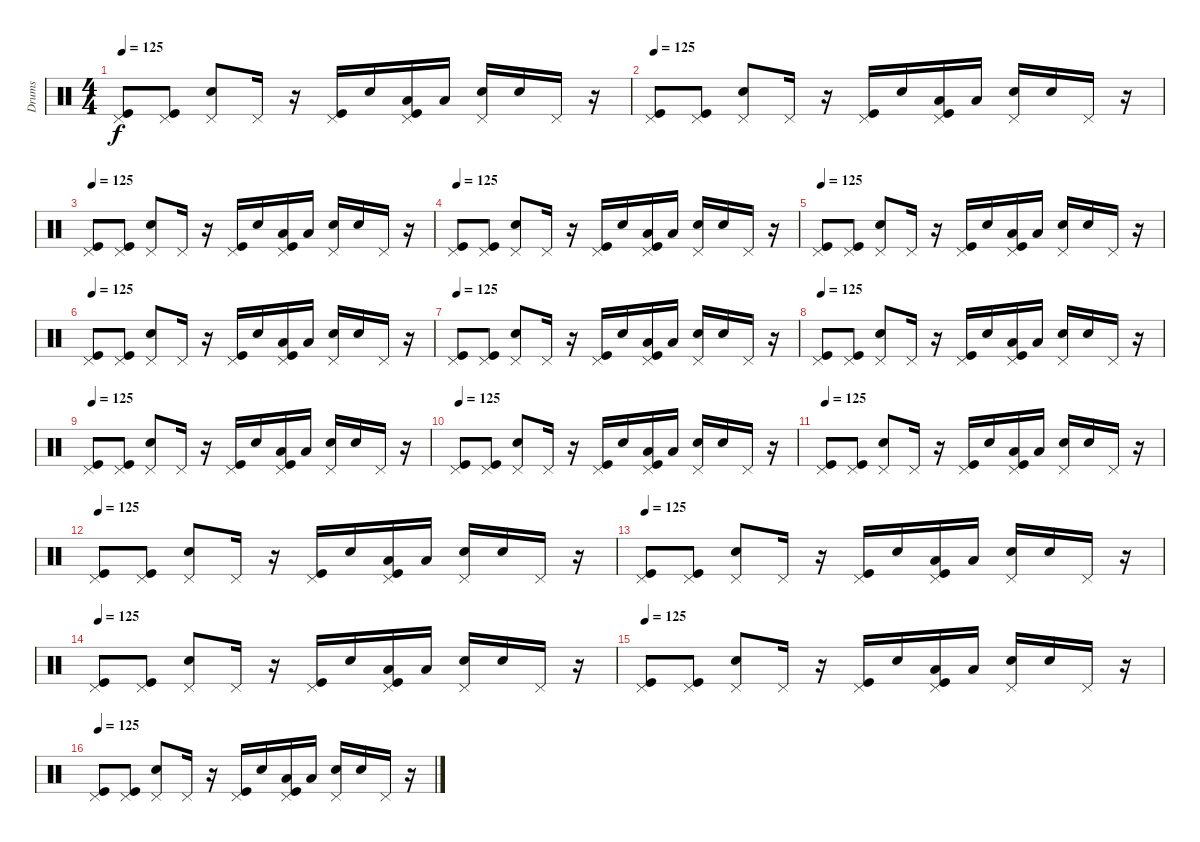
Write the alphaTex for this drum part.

\track ("Drums" "Drums") {instrument percussion}
\staff {score}
\articulation defaults
\ts (4 4)
\tempo 125
\clef neutral
\ks c
("Pedal Hi-Hat (hit)" "Kick (hit)").8{dy f volume 16} ("Pedal Hi-Hat (hit)" "Kick (hit)").8 ("Pedal Hi-Hat (hit)" "Snare (hit) 2").8 "Pedal Hi-Hat (hit)".16 r.16 ("Pedal Hi-Hat (hit)" "Kick (hit)").16 "Snare (hit) 2".16 ("Pedal Hi-Hat (hit)" "Low Tom (hit)" "Kick (hit)").16 "Low Tom (hit)".16 ("Pedal Hi-Hat (hit)" "Snare (hit) 2").16 "Snare (hit) 2".16 "Pedal Hi-Hat (hit)".16 r.16 |
\tempo 125
("Pedal Hi-Hat (hit)" "Kick (hit)").8{volume 16} ("Pedal Hi-Hat (hit)" "Kick (hit)").8 ("Pedal Hi-Hat (hit)" "Snare (hit) 2").8 "Pedal Hi-Hat (hit)".16 r.16 ("Pedal Hi-Hat (hit)" "Kick (hit)").16 "Snare (hit) 2".16 ("Pedal Hi-Hat (hit)" "Low Tom (hit)" "Kick (hit)").16 "Low Tom (hit)".16 ("Pedal Hi-Hat (hit)" "Snare (hit) 2").16 "Snare (hit) 2".16 "Pedal Hi-Hat (hit)".16 r.16 |
\tempo 125
("Pedal Hi-Hat (hit)" "Kick (hit)").8{volume 16} ("Pedal Hi-Hat (hit)" "Kick (hit)").8 ("Pedal Hi-Hat (hit)" "Snare (hit) 2").8 "Pedal Hi-Hat (hit)".16 r.16 ("Pedal Hi-Hat (hit)" "Kick (hit)").16 "Snare (hit) 2".16 ("Pedal Hi-Hat (hit)" "Low Tom (hit)" "Kick (hit)").16 "Low Tom (hit)".16 ("Pedal Hi-Hat (hit)" "Snare (hit) 2").16 "Snare (hit) 2".16 "Pedal Hi-Hat (hit)".16 r.16 |
\tempo 125
("Pedal Hi-Hat (hit)" "Kick (hit)").8 ("Pedal Hi-Hat (hit)" "Kick (hit)").8 ("Pedal Hi-Hat (hit)" "Snare (hit) 2").8 "Pedal Hi-Hat (hit)".16 r.16 ("Pedal Hi-Hat (hit)" "Kick (hit)").16 "Snare (hit) 2".16 ("Pedal Hi-Hat (hit)" "Low Tom (hit)" "Kick (hit)").16 "Low Tom (hit)".16 ("Pedal Hi-Hat (hit)" "Snare (hit) 2").16 "Snare (hit) 2".16 "Pedal Hi-Hat (hit)".16 r.16 |
\tempo 125
("Pedal Hi-Hat (hit)" "Kick (hit)").8{volume 16} ("Pedal Hi-Hat (hit)" "Kick (hit)").8 ("Pedal Hi-Hat (hit)" "Snare (hit) 2").8 "Pedal Hi-Hat (hit)".16 r.16 ("Pedal Hi-Hat (hit)" "Kick (hit)").16 "Snare (hit) 2".16 ("Pedal Hi-Hat (hit)" "Low Tom (hit)" "Kick (hit)").16 "Low Tom (hit)".16 ("Pedal Hi-Hat (hit)" "Snare (hit) 2").16 "Snare (hit) 2".16 "Pedal Hi-Hat (hit)".16 r.16 |
\tempo 125
("Pedal Hi-Hat (hit)" "Kick (hit)").8{volume 16} ("Pedal Hi-Hat (hit)" "Kick (hit)").8 ("Pedal Hi-Hat (hit)" "Snare (hit) 2").8 "Pedal Hi-Hat (hit)".16 r.16 ("Pedal Hi-Hat (hit)" "Kick (hit)").16 "Snare (hit) 2".16 ("Pedal Hi-Hat (hit)" "Low Tom (hit)" "Kick (hit)").16 "Low Tom (hit)".16 ("Pedal Hi-Hat (hit)" "Snare (hit) 2").16 "Snare (hit) 2".16 "Pedal Hi-Hat (hit)".16 r.16 |
\tempo 125
("Pedal Hi-Hat (hit)" "Kick (hit)").8{volume 16} ("Pedal Hi-Hat (hit)" "Kick (hit)").8 ("Pedal Hi-Hat (hit)" "Snare (hit) 2").8 "Pedal Hi-Hat (hit)".16 r.16 ("Pedal Hi-Hat (hit)" "Kick (hit)").16 "Snare (hit) 2".16 ("Pedal Hi-Hat (hit)" "Low Tom (hit)" "Kick (hit)").16 "Low Tom (hit)".16 ("Pedal Hi-Hat (hit)" "Snare (hit) 2").16 "Snare (hit) 2".16 "Pedal Hi-Hat (hit)".16 r.16 |
\tempo 125
("Pedal Hi-Hat (hit)" "Kick (hit)").8{volume 16} ("Pedal Hi-Hat (hit)" "Kick (hit)").8 ("Pedal Hi-Hat (hit)" "Snare (hit) 2").8 "Pedal Hi-Hat (hit)".16 r.16 ("Pedal Hi-Hat (hit)" "Kick (hit)").16 "Snare (hit) 2".16 ("Pedal Hi-Hat (hit)" "Low Tom (hit)" "Kick (hit)").16 "Low Tom (hit)".16 ("Pedal Hi-Hat (hit)" "Snare (hit) 2").16 "Snare (hit) 2".16 "Pedal Hi-Hat (hit)".16 r.16 |
\tempo 125
("Pedal Hi-Hat (hit)" "Kick (hit)").8{volume 16} ("Pedal Hi-Hat (hit)" "Kick (hit)").8 ("Pedal Hi-Hat (hit)" "Snare (hit) 2").8 "Pedal Hi-Hat (hit)".16 r.16 ("Pedal Hi-Hat (hit)" "Kick (hit)").16 "Snare (hit) 2".16 ("Pedal Hi-Hat (hit)" "Low Tom (hit)" "Kick (hit)").16 "Low Tom (hit)".16 ("Pedal Hi-Hat (hit)" "Snare (hit) 2").16 "Snare (hit) 2".16 "Pedal Hi-Hat (hit)".16 r.16 |
\tempo 125
("Pedal Hi-Hat (hit)" "Kick (hit)").8{volume 16} ("Pedal Hi-Hat (hit)" "Kick (hit)").8 ("Pedal Hi-Hat (hit)" "Snare (hit) 2").8 "Pedal Hi-Hat (hit)".16 r.16 ("Pedal Hi-Hat (hit)" "Kick (hit)").16 "Snare (hit) 2".16 ("Pedal Hi-Hat (hit)" "Low Tom (hit)" "Kick (hit)").16 "Low Tom (hit)".16 ("Pedal Hi-Hat (hit)" "Snare (hit) 2").16 "Snare (hit) 2".16 "Pedal Hi-Hat (hit)".16 r.16 |
\tempo 125
("Pedal Hi-Hat (hit)" "Kick (hit)").8{volume 16} ("Pedal Hi-Hat (hit)" "Kick (hit)").8 ("Pedal Hi-Hat (hit)" "Snare (hit) 2").8 "Pedal Hi-Hat (hit)".16 r.16 ("Pedal Hi-Hat (hit)" "Kick (hit)").16 "Snare (hit) 2".16 ("Pedal Hi-Hat (hit)" "Low Tom (hit)" "Kick (hit)").16 "Low Tom (hit)".16 ("Pedal Hi-Hat (hit)" "Snare (hit) 2").16 "Snare (hit) 2".16 "Pedal Hi-Hat (hit)".16 r.16 |
\tempo 125
("Pedal Hi-Hat (hit)" "Kick (hit)").8{volume 16} ("Pedal Hi-Hat (hit)" "Kick (hit)").8 ("Pedal Hi-Hat (hit)" "Snare (hit) 2").8 "Pedal Hi-Hat (hit)".16 r.16 ("Pedal Hi-Hat (hit)" "Kick (hit)").16 "Snare (hit) 2".16 ("Pedal Hi-Hat (hit)" "Low Tom (hit)" "Kick (hit)").16 "Low Tom (hit)".16 ("Pedal Hi-Hat (hit)" "Snare (hit) 2").16 "Snare (hit) 2".16 "Pedal Hi-Hat (hit)".16 r.16 |
\tempo 125
("Pedal Hi-Hat (hit)" "Kick (hit)").8{volume 16} ("Pedal Hi-Hat (hit)" "Kick (hit)").8 ("Pedal Hi-Hat (hit)" "Snare (hit) 2").8 "Pedal Hi-Hat (hit)".16 r.16 ("Pedal Hi-Hat (hit)" "Kick (hit)").16 "Snare (hit) 2".16 ("Pedal Hi-Hat (hit)" "Low Tom (hit)" "Kick (hit)").16 "Low Tom (hit)".16 ("Pedal Hi-Hat (hit)" "Snare (hit) 2").16 "Snare (hit) 2".16 "Pedal Hi-Hat (hit)".16 r.16 |
\tempo 125
("Pedal Hi-Hat (hit)" "Kick (hit)").8 ("Pedal Hi-Hat (hit)" "Kick (hit)").8 ("Pedal Hi-Hat (hit)" "Snare (hit) 2").8 "Pedal Hi-Hat (hit)".16 r.16 ("Pedal Hi-Hat (hit)" "Kick (hit)").16 "Snare (hit) 2".16 ("Pedal Hi-Hat (hit)" "Low Tom (hit)" "Kick (hit)").16 "Low Tom (hit)".16 ("Pedal Hi-Hat (hit)" "Snare (hit) 2").16 "Snare (hit) 2".16 "Pedal Hi-Hat (hit)".16 r.16 |
\tempo 125
("Pedal Hi-Hat (hit)" "Kick (hit)").8{volume 16} ("Pedal Hi-Hat (hit)" "Kick (hit)").8 ("Pedal Hi-Hat (hit)" "Snare (hit) 2").8 "Pedal Hi-Hat (hit)".16 r.16 ("Pedal Hi-Hat (hit)" "Kick (hit)").16 "Snare (hit) 2".16 ("Pedal Hi-Hat (hit)" "Low Tom (hit)" "Kick (hit)").16 "Low Tom (hit)".16 ("Pedal Hi-Hat (hit)" "Snare (hit) 2").16 "Snare (hit) 2".16 "Pedal Hi-Hat (hit)".16 r.16 |
\tempo 125
("Pedal Hi-Hat (hit)" "Kick (hit)").8 ("Pedal Hi-Hat (hit)" "Kick (hit)").8 ("Pedal Hi-Hat (hit)" "Snare (hit) 2").8 "Pedal Hi-Hat (hit)".16 r.16 ("Pedal Hi-Hat (hit)" "Kick (hit)").16 "Snare (hit) 2".16 ("Pedal Hi-Hat (hit)" "Low Tom (hit)" "Kick (hit)").16 "Low Tom (hit)".16 ("Pedal Hi-Hat (hit)" "Snare (hit) 2").16 "Snare (hit) 2".16 "Pedal Hi-Hat (hit)".16 r.16
